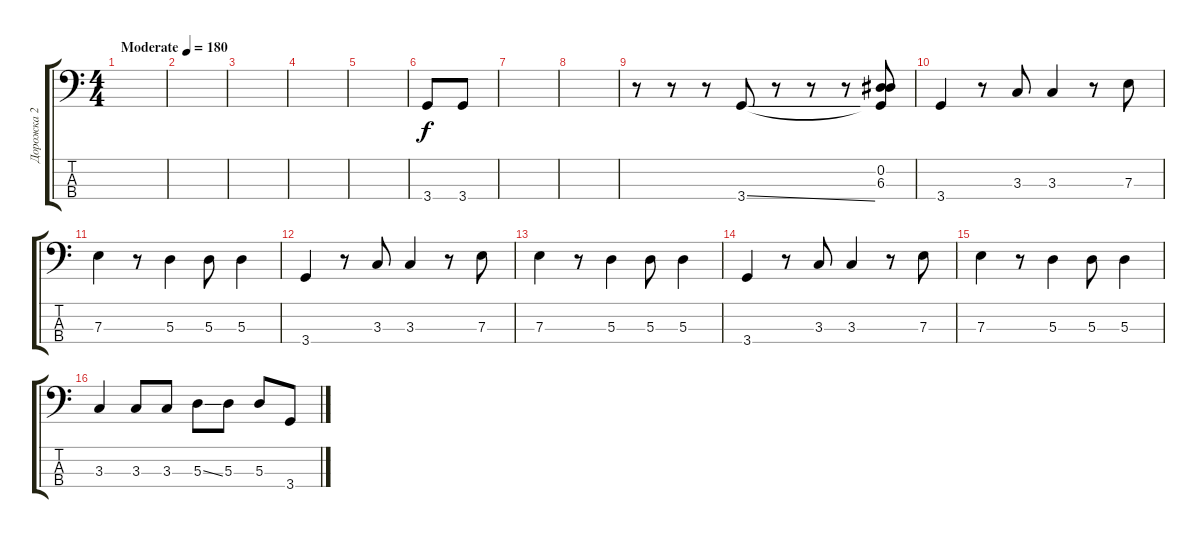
\track ("Дорожка 2" "Дорожка 2") {instrument electricbasspick}
\staff {score tabs}
\tuning (G2 D2 A1 E1) {hide}
\ts (4 4)
\tempo (180 "Moderate")
\clef f4
\ks c
|
|
|
|
|
3.4.8 3.4.8 |
|
|
r.8 r.8 r.8 3.4{ss}.8 r.8 r.8 r.8 (0.2 6.3 3.4{t}).8 |
3.4.4 r.8 3.3.8 3.3.4 r.8 7.3.8 |
7.3.4 r.8 5.3.4 5.3.8 5.3.4 |
3.4.4 r.8 3.3.8 3.3.4 r.8 7.3.8 |
7.3.4 r.8 5.3.4 5.3.8 5.3.4 |
3.4.4 r.8 3.3.8 3.3.4 r.8 7.3.8 |
7.3.4 r.8 5.3.4 5.3.8 5.3.4 |
3.3.4 3.3.8 3.3.8 5.3{ss}.8 5.3.8 5.3.8 3.4.8
